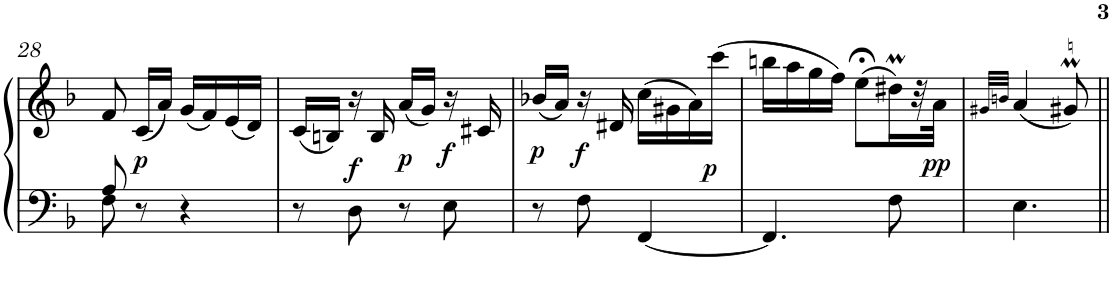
**kern	**kern	**dynam
*part1	*part1	*part1
*staff2	*staff1	*staff1/2
*I"Фортепиано	*	*
!!LO:PB:g=z
*clefF4	*clefG2	*
*k[b-]	*k[b-]	*
*F:	*F:	*
*M2/4	*M2/4	*
=28	=28	=28
*^	*	*
8A/	8F\	8f/	.
!	!	!	!LO:DY:b
8r	4.ryy	(<16c/LL	p
.	.	16a/JJ)	.
4r	.	(<16g/LL	.
.	.	16f/)	.
.	.	(<16e/	.
.	.	16d/JJ)	.
*v	*v	*	*
=29	=29	=29
8r	(<16c/LL	.
.	16Bn/JJ)	.
!	!	!LO:DY:b
8D\	16r	f
.	16B/	.
!	!	!LO:DY:b
8r	(<16a/LL	p
.	16g/JJ)	.
!	!	!LO:DY:b
8E\	16r	f
.	16c#X/	.
=30	=30	=30
!	!	!LO:DY:b
8r	(<16b-X/LL	p
.	16a/JJ)	.
!	!	!LO:DY:a=2
8F\	16r	f
.	16d#X/	.
[4FF/	(>16cc\LL	.
.	16g#X\	.
.	16a\)	.
!	!	!LO:DY:b
.	(>16ccc\JJ	p
=31	=31	=31
4.FF/]	16bbn\LL	.
.	16aa\	.
.	16gg\	.
.	16ff\JJ)	.
.	(>8ee;<\L	.
8F\	16dd#Xm\L)	.
.	32r	.
!	!	!LO:DY:b
.	32a\JJJ	pp
=32	=32	=32
.	32qg#X/LLL	.
.	32qbn/JJJ	.
4.E\	(<4a/	.
.	8g#Xm/)	.
=||	=||	=||
*-	*-	*-
